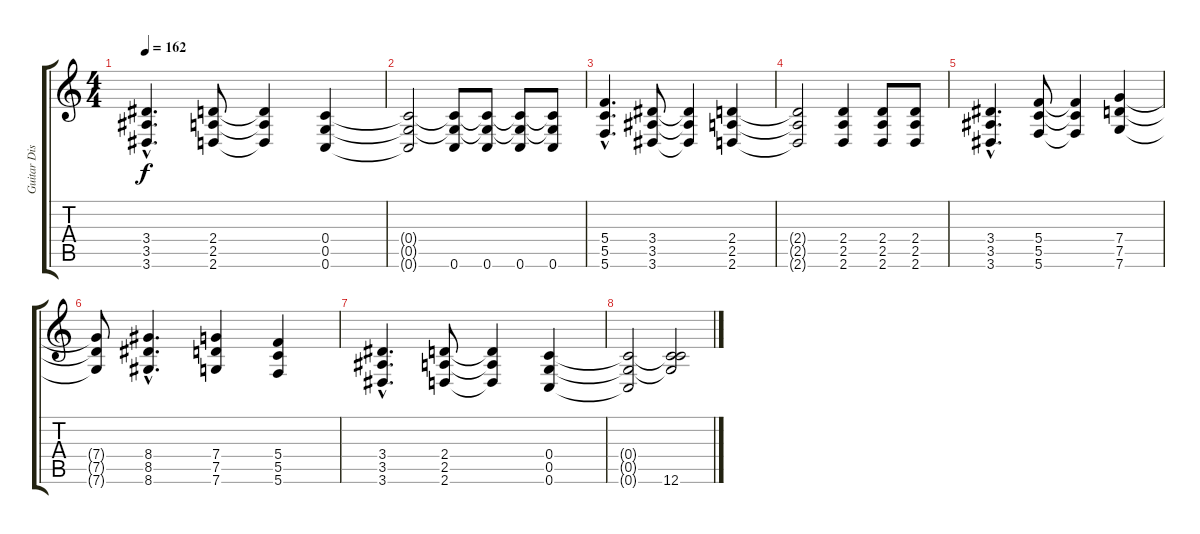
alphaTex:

\track ("Guitar Distortion" "Guitar Dis") {instrument distortionguitar}
\staff {score tabs}
\tuning (D4 A3 F3 C3 G2 C2) {hide}
\ts (4 4)
\tempo 162
\clef g2
\ks c
(3.4{hac} 3.5{hac} 3.6{hac}).4{d dy f} (2.4 2.5 2.6).8 (2.4{t} 2.5{t} 2.6{t}).4 (0.4 0.5 0.6).4 |
(0.4{t} 0.5{t} 0.6{t}).2 (0.4{t} 0.5{t} 0.6).8 (0.4{t} 0.5{t} 0.6).8 (0.4{t} 0.5{t} 0.6).8 (0.4{t} 0.5{t} 0.6).8 |
(5.4{hac} 5.5{hac} 5.6{hac}).4{d} (3.4 3.5 3.6).8 (3.4{t} 3.5{t} 3.6{t}).4 (2.4 2.5 2.6).4 |
(2.4{t} 2.5{t} 2.6{t}).2 (2.4 2.5 2.6).4 (2.4 2.5 2.6).8 (2.4 2.5 2.6).8 |
(3.4{hac} 3.5{hac} 3.6{hac}).4{d} (5.4 5.5 5.6).8 (5.4{t} 5.5{t} 5.6{t}).4 (7.4 7.5 7.6).4 |
(7.4{t} 7.5{t} 7.6{t}).8 (8.4{hac} 8.5{hac} 8.6{hac}).4{d} (7.4 7.5 7.6).4 (5.4 5.5 5.6).4 |
(3.4{hac} 3.5{hac} 3.6{hac}).4{d} (2.4 2.5 2.6).8 (2.4{t} 2.5{t} 2.6{t}).4 (0.4 0.5 0.6).4 |
(0.4{t} 0.5{t} 0.6{t}).2 (0.4{t} 0.5{t} 12.6).2
